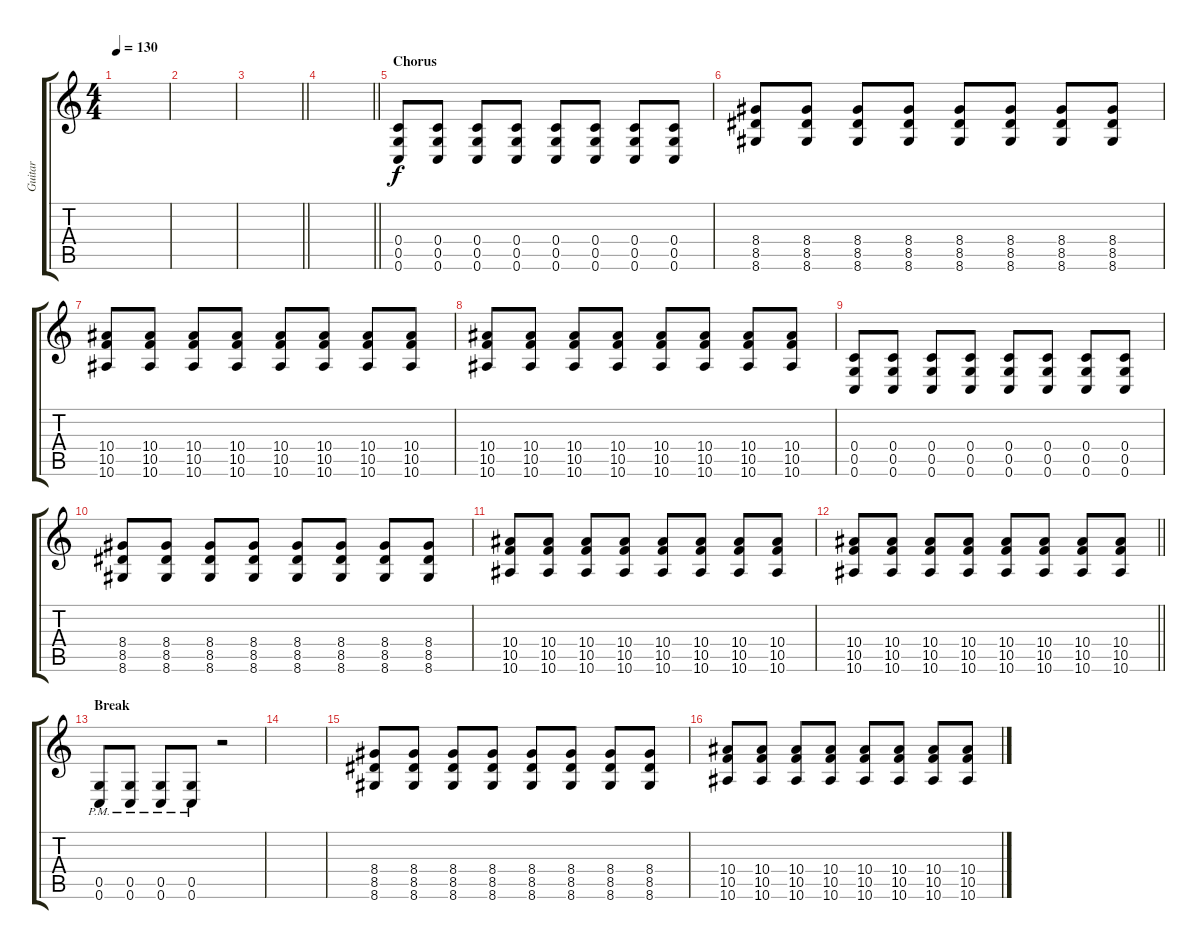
\track ("Guitar" "Guitar") {instrument distortionguitar}
\staff {score tabs}
\tuning (D4 A3 F3 C3 G2 C2) {hide}
\ts (4 4)
\tempo 130
\clef g2
\ks c
|
|
\barLineRight lightlight
|
\barLineRight lightlight
|
\section ("" "Chorus")
(0.4 0.5 0.6).8 (0.4 0.5 0.6).8 (0.4 0.5 0.6).8 (0.4 0.5 0.6).8 (0.4 0.5 0.6).8 (0.4 0.5 0.6).8 (0.4 0.5 0.6).8 (0.4 0.5 0.6).8 |
(8.4 8.5 8.6).8 (8.4 8.5 8.6).8 (8.4 8.5 8.6).8 (8.4 8.5 8.6).8 (8.4 8.5 8.6).8 (8.4 8.5 8.6).8 (8.4 8.5 8.6).8 (8.4 8.5 8.6).8 |
(10.4 10.5 10.6).8 (10.4 10.5 10.6).8 (10.4 10.5 10.6).8 (10.4 10.5 10.6).8 (10.4 10.5 10.6).8 (10.4 10.5 10.6).8 (10.4 10.5 10.6).8 (10.4 10.5 10.6).8 |
(10.4 10.5 10.6).8 (10.4 10.5 10.6).8 (10.4 10.5 10.6).8 (10.4 10.5 10.6).8 (10.4 10.5 10.6).8 (10.4 10.5 10.6).8 (10.4 10.5 10.6).8 (10.4 10.5 10.6).8 |
(0.4 0.5 0.6).8 (0.4 0.5 0.6).8 (0.4 0.5 0.6).8 (0.4 0.5 0.6).8 (0.4 0.5 0.6).8 (0.4 0.5 0.6).8 (0.4 0.5 0.6).8 (0.4 0.5 0.6).8 |
(8.4 8.5 8.6).8 (8.4 8.5 8.6).8 (8.4 8.5 8.6).8 (8.4 8.5 8.6).8 (8.4 8.5 8.6).8 (8.4 8.5 8.6).8 (8.4 8.5 8.6).8 (8.4 8.5 8.6).8 |
(10.4 10.5 10.6).8 (10.4 10.5 10.6).8 (10.4 10.5 10.6).8 (10.4 10.5 10.6).8 (10.4 10.5 10.6).8 (10.4 10.5 10.6).8 (10.4 10.5 10.6).8 (10.4 10.5 10.6).8 |
\barLineRight lightlight
(10.4 10.5 10.6).8 (10.4 10.5 10.6).8 (10.4 10.5 10.6).8 (10.4 10.5 10.6).8 (10.4 10.5 10.6).8 (10.4 10.5 10.6).8 (10.4 10.5 10.6).8 (10.4 10.5 10.6).8 |
\section ("" "Break")
(0.5{pm} 0.6{pm}).8 (0.5{pm} 0.6{pm}).8 (0.5{pm} 0.6{pm}).8 (0.5{pm} 0.6{pm}).8 r.2 |
|
(8.4 8.5 8.6).8 (8.4 8.5 8.6).8 (8.4 8.5 8.6).8 (8.4 8.5 8.6).8 (8.4 8.5 8.6).8 (8.4 8.5 8.6).8 (8.4 8.5 8.6).8 (8.4 8.5 8.6).8 |
(10.4 10.5 10.6).8 (10.4 10.5 10.6).8 (10.4 10.5 10.6).8 (10.4 10.5 10.6).8 (10.4 10.5 10.6).8 (10.4 10.5 10.6).8 (10.4 10.5 10.6).8 (10.4 10.5 10.6).8
